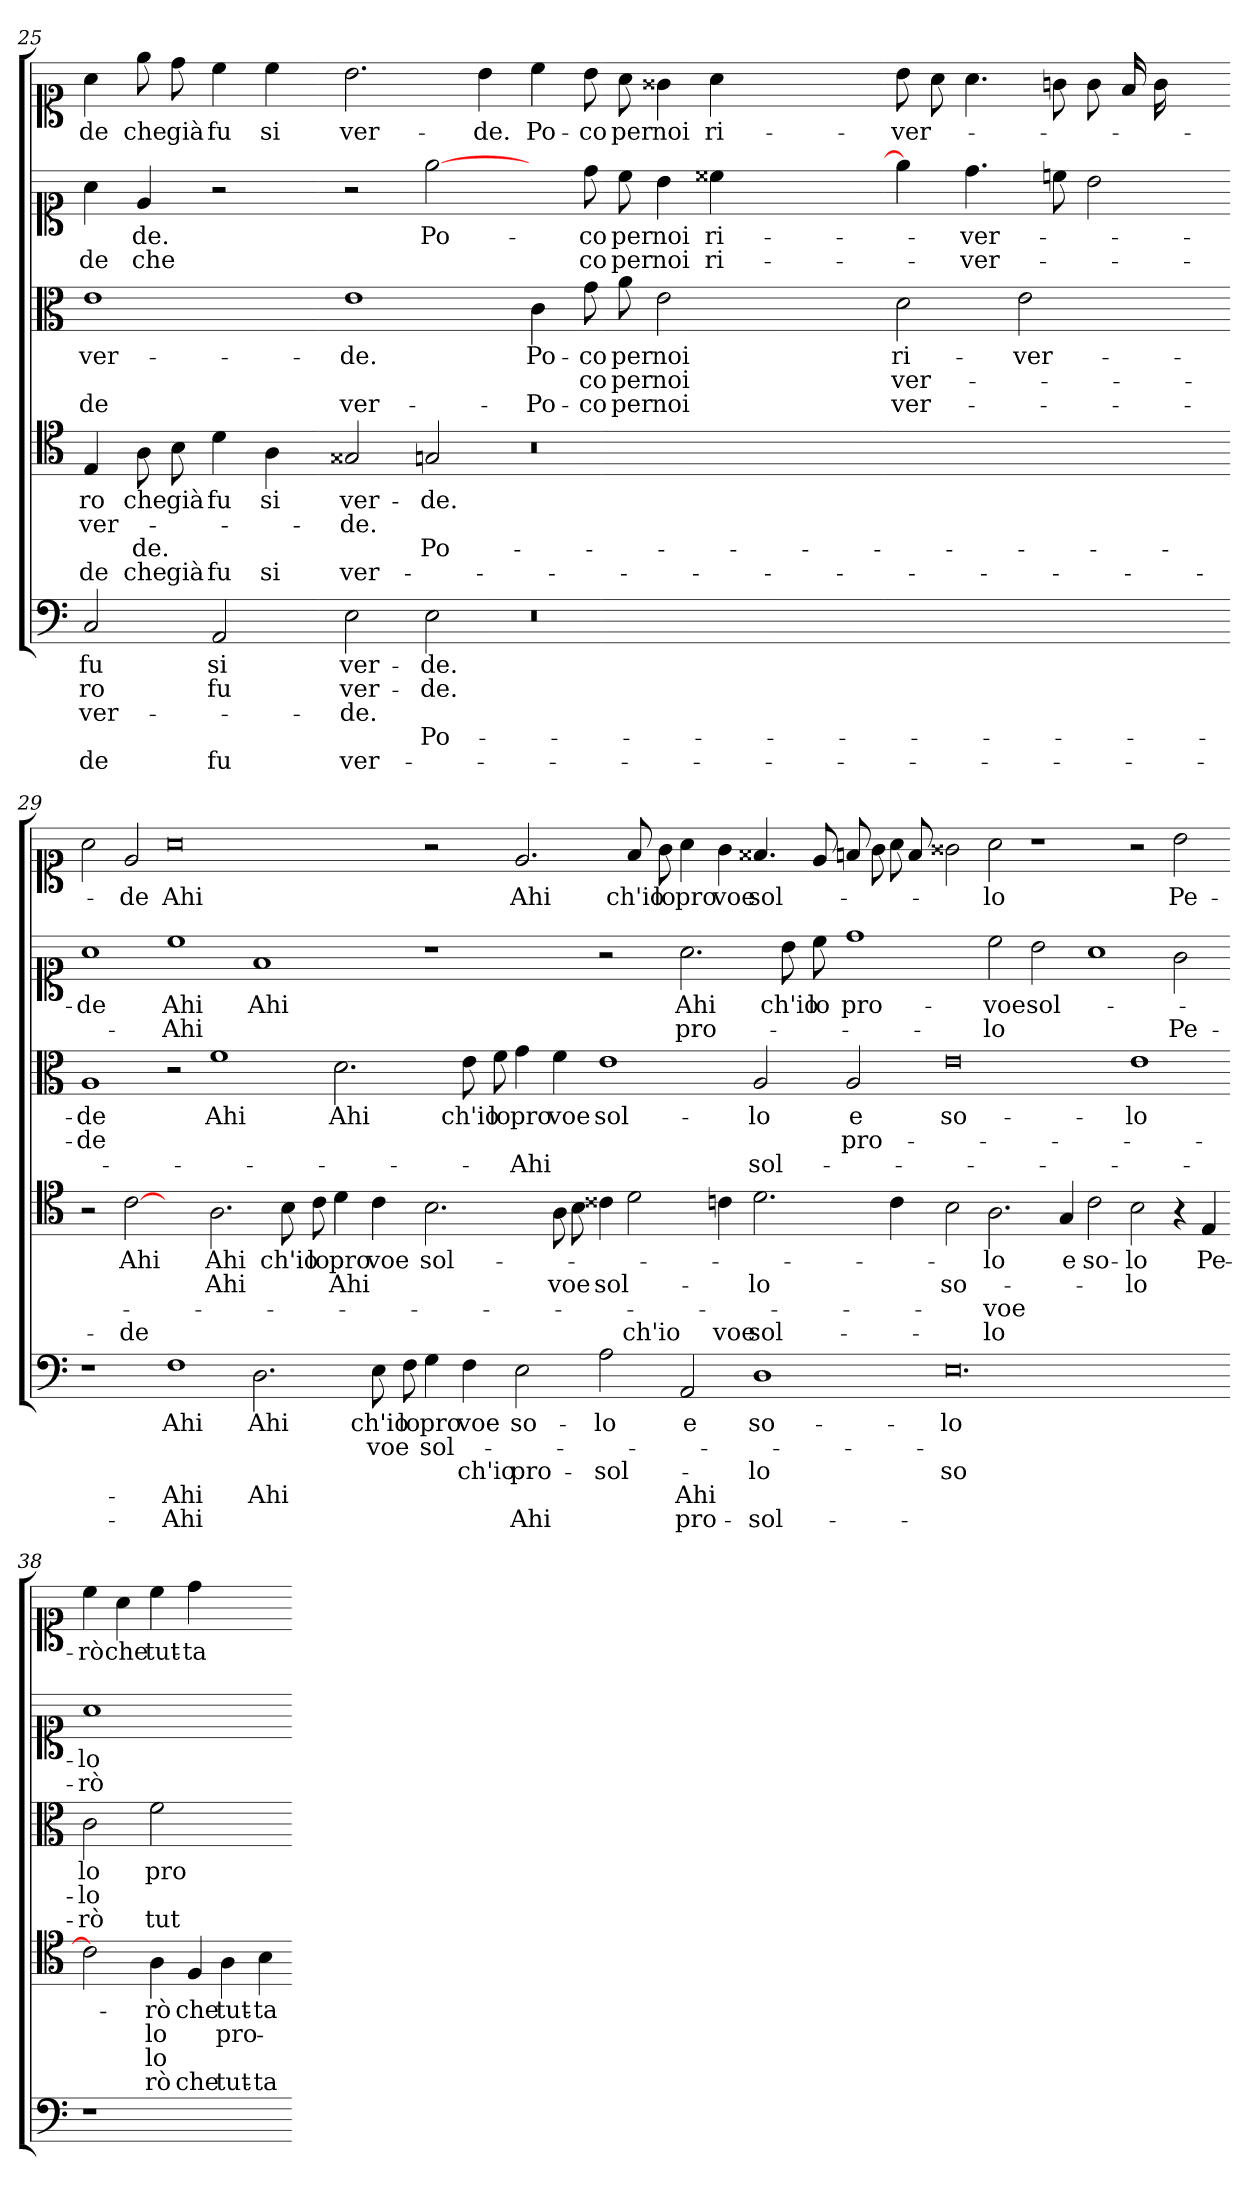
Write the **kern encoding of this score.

**kern	**text	**text	**text	**text	**text	**kern	**text	**text	**text	**text	**kern	**text	**text	**text	**kern	**text	**text	**kern	**text
*part5	*part5	*part5	*part5	*part5	*part5	*part4	*part4	*part4	*part4	*part4	*part3	*part3	*part3	*part3	*part2	*part2	*part2	*part1	*part1
*staff5	*staff5	*staff5	*staff5	*staff5	*staff5	*staff4	*staff4	*staff4	*staff4	*staff4	*staff3	*staff3	*staff3	*staff3	*staff2	*staff2	*staff2	*staff1	*staff1
*clefF4	*	*	*	*	*	*clefC4	*	*	*	*	*clefC3	*	*	*	*clefC1	*	*	*clefC1	*
*k[]	*	*	*	*	*	*k[]	*	*	*	*	*k[]	*	*	*	*k[]	*	*	*k[]	*
=25	=25	=25	=25	=25	=25	=25	=25	=25	=25	=25	=25	=25	=25	=25	=25	=25	=25	=25	=25
2C	fu	ro	ver-	.	de	4E	ro	ver-	.	de	1e	ver-	.	de	4a	.	de	4a	de
.	.	.	.	.	.	8A	che	.	de.	che	.	.	.	.	4e	de.	che	8ee	che
.	.	.	.	.	.	8B	già	.	.	già	.	.	.	.	.	.	.	8dd	già
2AA	si	fu	.	.	fu	4d	fu	.	.	fu	.	.	.	.	2r	.	.	4cc	fu
.	.	.	.	.	.	4A	si	.	.	si	.	.	.	.	.	.	.	4cc	si
=26-	=26-	=26-	=26-	=26-	=26-	=26-	=26-	=26-	=26-	=26-	=26-	=26-	=26-	=26-	=26-	=26-	=26-	=26-	=26-
2E	ver-	ver-	de.	.	ver-	2G##X	ver-	de.	.	ver-	1e	de.	.	ver-	2r	.	.	2.b	ver-
2E	de.	de.	.	Po-	.	2G	de.	.	Po-	.	.	.	.	.	[2ee	Po-	.	.	.
.	.	.	.	.	.	.	.	.	.	.	.	.	.	.	.	.	.	4b	de.
0r	.	.	.	.	.	0r	.	.	.	.	4c	Po-	.	Po-	4ryy	.	.	4cc	Po-
.	.	.	.	.	.	.	.	.	.	.	8g	co	co	co	8dd	co	co	8b	co
.	.	.	.	.	.	.	.	.	.	.	8a	per	per	per	8cc	per	per	8a	per
.	.	.	.	.	.	.	.	.	.	.	2e	noi	noi	noi	4b	noi	noi	4g##X	noi
.	.	.	.	.	.	.	.	.	.	.	.	.	.	.	4cc##X	ri-	ri-	4a	ri-
.	.	.	.	.	.	.	.	.	.	.	1ryy	.	.	.	1ryy	.	.	1ryy	.
=28-	=28-	=28-	=28-	=28-	=28-	=28-	=28-	=28-	=28-	=28-	=28-	=28-	=28-	=28-	=28-	=28-	=28-	=28-	=28-
1ryy	.	.	.	.	.	1ryy	.	.	.	.	2d	ri-	ver-	ver-	4ee]	.	.	8b	ver-
.	.	.	.	.	.	.	.	.	.	.	.	.	.	.	.	.	.	8a	.
.	.	.	.	.	.	.	.	.	.	.	.	.	.	.	4.dd	ver-	ver-	4.a	.
.	.	.	.	.	.	.	.	.	.	.	2e	ver-	.	.	.	.	.	.	.
.	.	.	.	.	.	.	.	.	.	.	.	.	.	.	8cc	.	.	8g	.
.	.	.	.	.	.	.	.	.	.	.	.	.	.	.	2b	.	.	8g	.
.	.	.	.	.	.	.	.	.	.	.	.	.	.	.	.	.	.	16f	.
.	.	.	.	.	.	.	.	.	.	.	.	.	.	.	.	.	.	16g	.
4ryy	.	.	.	.	.	4ryy	.	.	.	.	4ryy	.	.	.	.	.	.	4ryy	.
=29-	=29-	=29-	=29-	=29-	=29-	=29-	=29-	=29-	=29-	=29-	=29-	=29-	=29-	=29-	=29-	=29-	=29-	=29-	=29-
1r	.	.	.	.	.	2r	.	.	.	.	1A	de	de	.	1a	de	.	2a	.
.	.	.	.	.	.	[2c	Ahi	.	.	de	.	.	.	.	.	.	.	2e	de
1F	Ahi	.	.	Ahi	Ahi	2ryy	.	.	.	.	2r	.	.	.	1cc	Ahi	Ahi	0a	Ahi
.	.	.	.	.	.	2.A	Ahi	Ahi	.	.	1f	Ahi	.	.	.	.	.	.	.
2.D	Ahi	.	.	Ahi	.	.	.	.	.	.	.	.	.	.	1f	Ahi	.	.	.
.	.	.	.	.	.	8B	ch'io	.	.	.	.	.	.	.	.	.	.	.	.
.	.	.	.	.	.	8c	lo	.	.	.	.	.	.	.	.	.	.	.	.
.	.	.	.	.	.	4d	pro-	Ahi	.	.	2.d	Ahi	.	.	.	.	.	.	.
8E	ch'io	voe	.	.	.	4c	voe	.	.	.	.	.	.	.	.	.	.	.	.
8F	lo	.	.	.	.	.	.	.	.	.	.	.	.	.	.	.	.	.	.
4G	pro-	sol-	.	.	.	2.B	sol-	.	.	.	.	.	.	.	1r	.	.	2r	.
4F	voe	.	ch'io	.	.	.	.	.	.	.	8e	ch'io	.	.	.	.	.	.	.
.	.	.	.	.	.	.	.	.	.	.	8f	lo	.	.	.	.	.	.	.
2E	so-	.	pro-	.	Ahi	.	.	.	.	.	4g	pro-	.	Ahi	.	.	.	2.e	Ahi
.	.	.	.	.	.	8A	.	voe	.	.	4f	voe	.	.	.	.	.	.	.
.	.	.	.	.	.	8B	.	.	.	.	.	.	.	.	.	.	.	.	.
2A	lo	.	sol-	.	.	4c##X	.	sol-	.	.	1e	sol-	.	.	2r	.	.	.	.
.	.	.	.	.	.	2d	.	.	.	ch'io	.	.	.	.	.	.	.	8f	ch'io
.	.	.	.	.	.	.	.	.	.	.	.	.	.	.	.	.	.	8g	lo
2AA	e	.	.	Ahi	pro-	.	.	.	.	.	.	.	.	.	2.a	Ahi	pro-	4a	pro-
.	.	.	.	.	.	4c	.	.	.	voe	.	.	.	.	.	.	.	4g	voe
1D	so-	.	lo	.	sol-	2.d	.	lo	.	sol-	2A	lo	.	sol-	.	.	.	4.f##X	sol-
.	.	.	.	.	.	.	.	.	.	.	.	.	.	.	8b	ch'io	.	.	.
.	.	.	.	.	.	.	.	.	.	.	.	.	.	.	8cc	lo	.	8e	.
.	.	.	.	.	.	.	.	.	.	.	2A	e	pro-	.	1dd	pro-	.	8f	.
.	.	.	.	.	.	.	.	.	.	.	.	.	.	.	.	.	.	8g	.
.	.	.	.	.	.	4c	.	.	.	.	.	.	.	.	.	.	.	8a	.
.	.	.	.	.	.	.	.	.	.	.	.	.	.	.	.	.	.	8f	.
0.E	lo	.	so-	.	.	2B	.	so-	.	.	0e	so-	.	.	.	.	.	2g##X	.
.	.	.	.	.	.	2.A	lo	.	voe	lo	.	.	.	.	2cc	voe	lo	2a	lo
.	.	.	.	.	.	.	.	.	.	.	.	.	.	.	2b	sol-	.	1r	.
.	.	.	.	.	.	4G	e	.	.	.	.	.	.	.	.	.	.	.	.
.	.	.	.	.	.	2c	so-	.	.	.	.	.	.	.	1a	.	.	.	.
.	.	.	.	.	.	2B	lo	lo	.	.	1e	lo	.	.	.	.	.	2r	.
.	.	.	.	.	.	4r	.	.	.	.	.	.	.	.	2g	.	Pe-	2b	Pe-
.	.	.	.	.	.	4E	Pe-	.	.	.	.	.	.	.	.	.	.	.	.
=38-	=38-	=38-	=38-	=38-	=38-	=38-	=38-	=38-	=38-	=38-	=38-	=38-	=38-	=38-	=38-	=38-	=38-	=38-	=38-
1r	.	.	.	.	.	2c]	.	.	.	.	2c	lo	lo	rò	1a	lo	rò	4cc	rò
.	.	.	.	.	.	.	.	.	.	.	.	.	.	.	.	.	.	4a	che
.	.	.	.	.	.	4A	rò	lo	lo	rò	2f	pro-	.	tut-	.	.	.	4cc	tut-
.	.	.	.	.	.	4F	che	.	.	che	.	.	.	.	.	.	.	4dd	ta-
2ryy	.	.	.	.	.	4A	tut-	pro-	.	tut-	2ryy	.	.	.	2ryy	.	.	2ryy	.
.	.	.	.	.	.	4B	ta-	.	.	ta-	.	.	.	.	.	.	.	.	.
=-	=-	=-	=-	=-	=-	=-	=-	=-	=-	=-	=-	=-	=-	=-	=-	=-	=-	=-	=-
*-	*-	*-	*-	*-	*-	*-	*-	*-	*-	*-	*-	*-	*-	*-	*-	*-	*-	*-	*-
